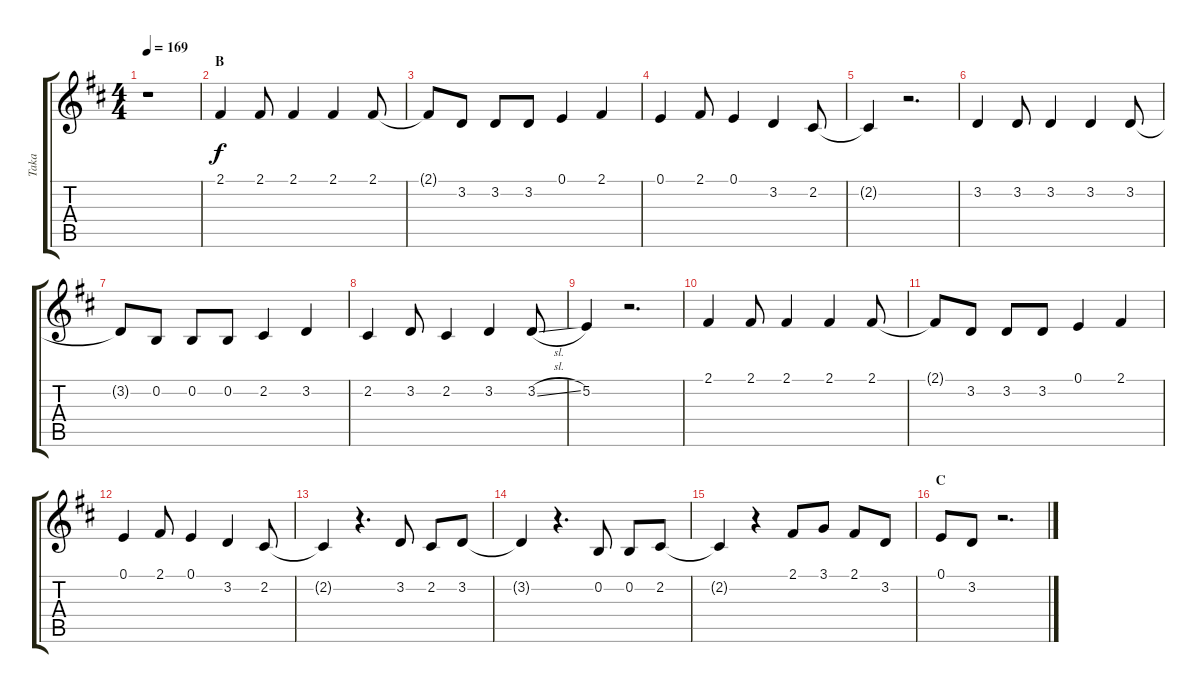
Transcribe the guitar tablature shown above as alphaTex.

\track ("Taka" "Taka") {instrument lead1square}
\staff {score tabs}
\tuning (E4 B3 G3 D3 A2 E2) {hide}
\ts (4 4)
\tempo 169
\clef g2
\ks d
r.1{dy f} |
\section ("" "B")
2.1.4 2.1.8 2.1.4 2.1.4 2.1.8 |
2.1{t}.8 3.2.8 3.2.8 3.2.8 0.1.4 2.1.4 |
0.1.4 2.1.8 0.1.4 3.2.4 2.2.8 |
2.2{t}.4 r.2{d} |
3.2.4 3.2.8 3.2.4 3.2.4 3.2.8 |
3.2{t}.8 0.2.8 0.2.8 0.2.8 2.2.4 3.2.4 |
2.2.4 3.2.8 2.2.4 3.2.4 3.2{sl}.8 |
5.2.4 r.2{d} |
2.1.4 2.1.8 2.1.4 2.1.4 2.1.8 |
2.1{t}.8 3.2.8 3.2.8 3.2.8 0.1.4 2.1.4 |
0.1.4 2.1.8 0.1.4 3.2.4 2.2.8 |
2.2{t}.4 r.4{d} 3.2.8 2.2.8 3.2.8 |
3.2{t}.4 r.4{d} 0.2.8 0.2.8 2.2.8 |
2.2{t}.4 r.4 2.1.8 3.1.8 2.1.8 3.2.8 |
\section ("" "C")
0.1.8 3.2.8 r.2{d}
